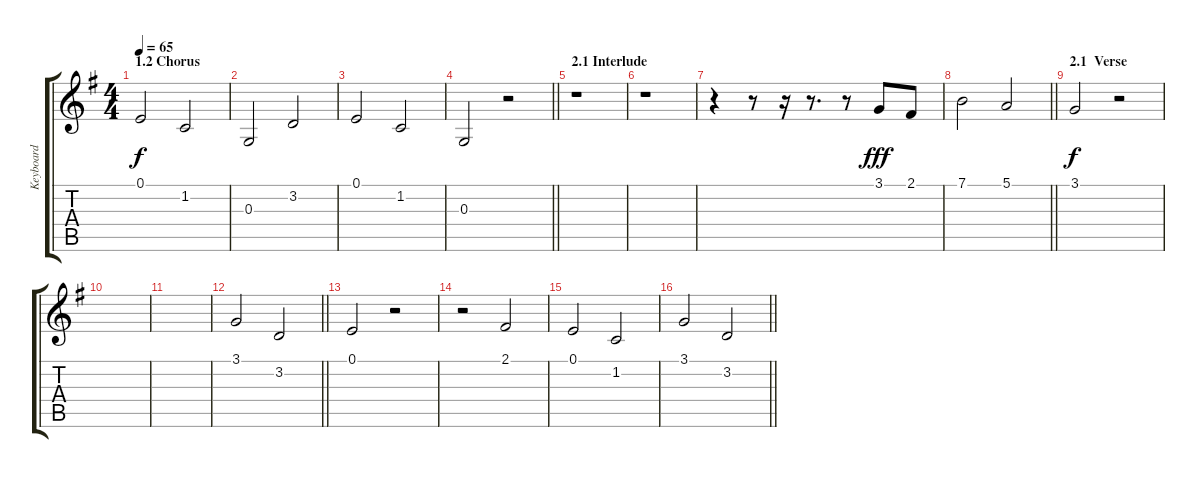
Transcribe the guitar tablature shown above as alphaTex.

\track ("Keyboard" "Keyboard") {instrument stringensemble1}
\staff {score tabs}
\tuning (E4 B3 G3 D3 A2 E2) {hide}
\ts (4 4)
\section ("" "1.2 Chorus")
\tempo 65
\clef g2
\ks eminor
0.1.2{dy f} 1.2.2 |
0.3.2 3.2.2 |
0.1.2 1.2.2 |
\barLineRight lightlight
0.3.2 r.2 |
\section ("" "2.1 Interlude")
r.1 |
r.1 |
r.4 r.8 r.16 r.8{d} r.8 3.1.8{dy fff} 2.1.8 |
\barLineRight lightlight
7.1.2 5.1.2 |
\section ("" "2.1  Verse")
3.1.2{dy f} r.2 |
|
|
\barLineRight lightlight
3.1.2 3.2.2 |
0.1.2 r.2 |
r.2 2.1.2 |
0.1.2 1.2.2 |
\barLineRight lightlight
3.1.2 3.2.2
